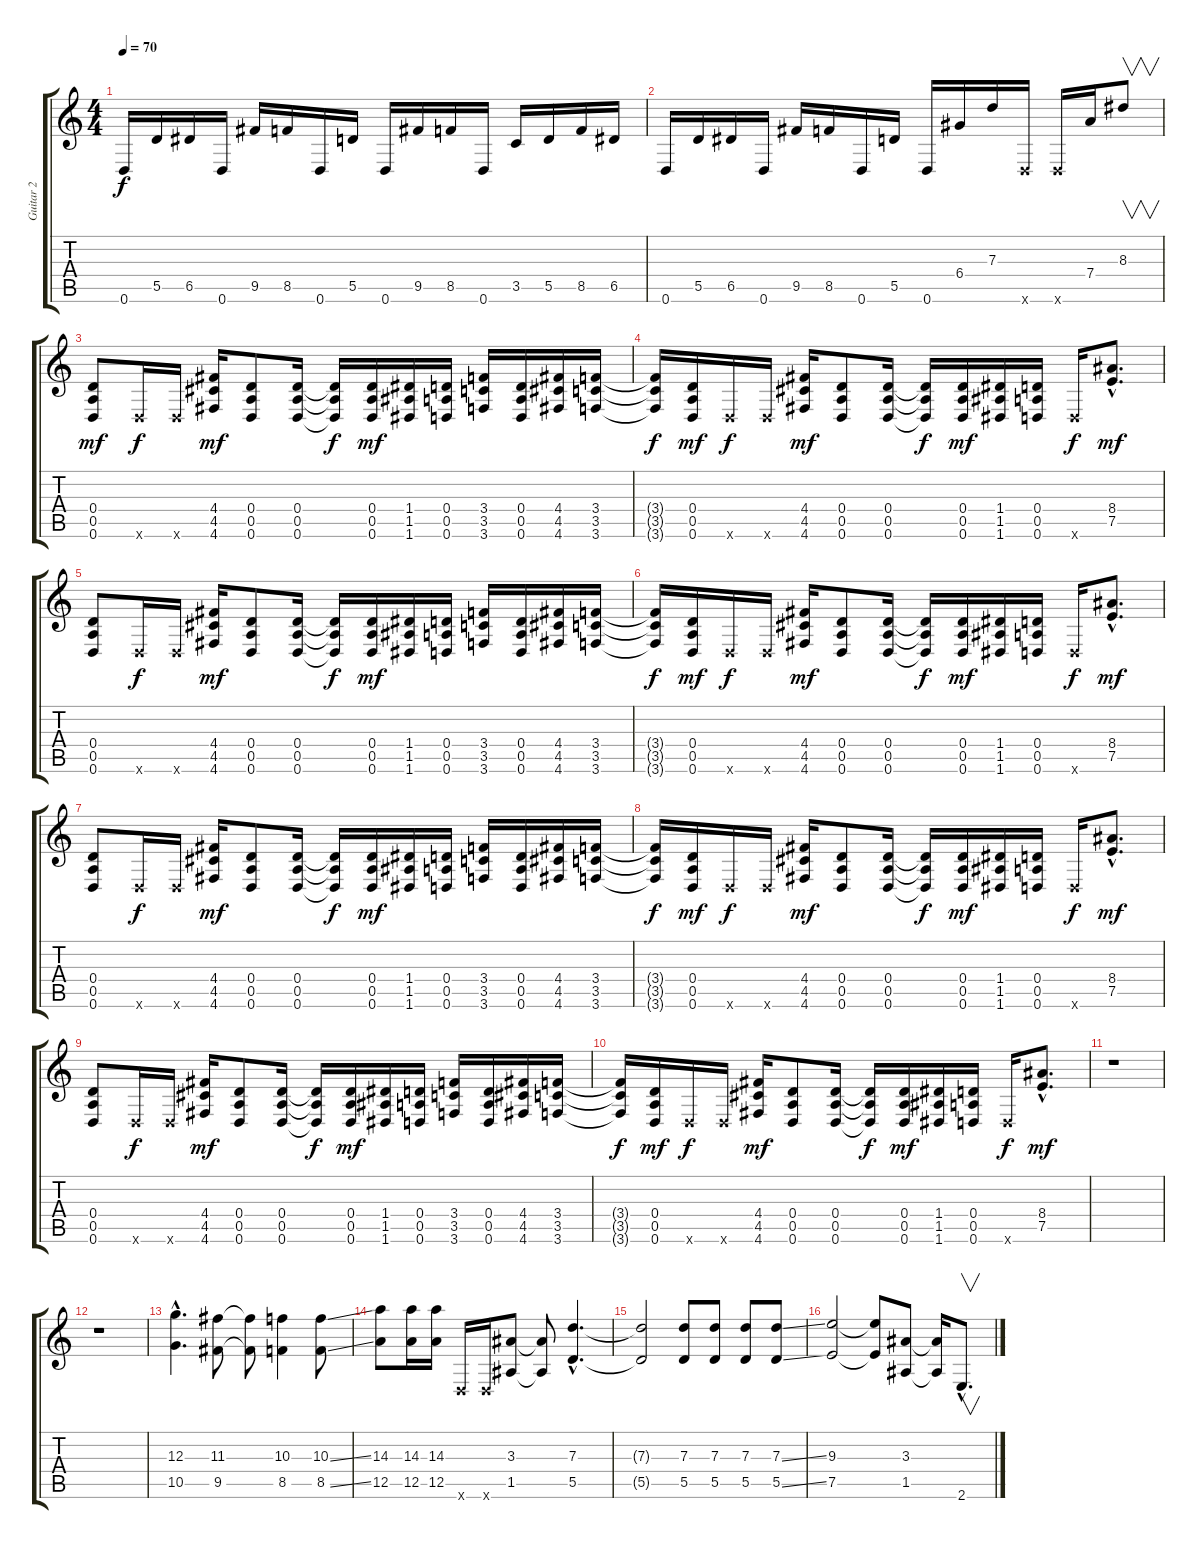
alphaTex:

\track ("Guitar 2" "Guitar 2") {instrument distortionguitar}
\staff {score tabs}
\tuning (E4 B3 G3 D3 A2 D2) {hide}
\ts (4 4)
\tempo 70
\clef g2
\ks c
0.6.16{dy f} 5.5.16 6.5.16 0.6.16 9.5.16 8.5.16 0.6.16 5.5.16 0.6.16 9.5.16 8.5.16 0.6.16 3.5.16 5.5.16 8.5.16 6.5.16 |
0.6.16 5.5.16 6.5.16 0.6.16 9.5.16 8.5.16 0.6.16 5.5.16 0.6.16 6.4.16 7.3.16 0.6{x}.16 0.6{x}.16 7.4.16 8.3.8{v} |
(0.4 0.5 0.6).8{dy mf} 0.6{x}.16{dy f} 0.6{x}.16 (4.4 4.5 4.6).16{dy mf} (0.4 0.5 0.6).8 (0.4 0.5 0.6).16 (0.4{t} 0.5{t} 0.6{t}).16{dy f} (0.4 0.5 0.6).16{dy mf} (1.4 1.5 1.6).16 (0.4 0.5 0.6).16 (3.4 3.5 3.6).16 (0.4 0.5 0.6).16 (4.4 4.5 4.6).16 (3.4 3.5 3.6).16 |
(3.4{t} 3.5{t} 3.6{t}).16{dy f} (0.4 0.5 0.6).16{dy mf} 0.6{x}.16{dy f} 0.6{x}.16 (4.4 4.5 4.6).16{dy mf} (0.4 0.5 0.6).8 (0.4 0.5 0.6).16 (0.4{t} 0.5{t} 0.6{t}).16{dy f} (0.4 0.5 0.6).16{dy mf} (1.4 1.5 1.6).16 (0.4 0.5 0.6).16 0.6{x}.16{dy f} (8.4{hac} 7.5{hac}).8{d dy mf} |
(0.4 0.5 0.6).8 0.6{x}.16{dy f} 0.6{x}.16 (4.4 4.5 4.6).16{dy mf} (0.4 0.5 0.6).8 (0.4 0.5 0.6).16 (0.4{t} 0.5{t} 0.6{t}).16{dy f} (0.4 0.5 0.6).16{dy mf} (1.4 1.5 1.6).16 (0.4 0.5 0.6).16 (3.4 3.5 3.6).16 (0.4 0.5 0.6).16 (4.4 4.5 4.6).16 (3.4 3.5 3.6).16 |
(3.4{t} 3.5{t} 3.6{t}).16{dy f} (0.4 0.5 0.6).16{dy mf} 0.6{x}.16{dy f} 0.6{x}.16 (4.4 4.5 4.6).16{dy mf} (0.4 0.5 0.6).8 (0.4 0.5 0.6).16 (0.4{t} 0.5{t} 0.6{t}).16{dy f} (0.4 0.5 0.6).16{dy mf} (1.4 1.5 1.6).16 (0.4 0.5 0.6).16 0.6{x}.16{dy f} (8.4{hac} 7.5{hac}).8{d dy mf} |
(0.4 0.5 0.6).8 0.6{x}.16{dy f} 0.6{x}.16 (4.4 4.5 4.6).16{dy mf} (0.4 0.5 0.6).8 (0.4 0.5 0.6).16 (0.4{t} 0.5{t} 0.6{t}).16{dy f} (0.4 0.5 0.6).16{dy mf} (1.4 1.5 1.6).16 (0.4 0.5 0.6).16 (3.4 3.5 3.6).16 (0.4 0.5 0.6).16 (4.4 4.5 4.6).16 (3.4 3.5 3.6).16 |
(3.4{t} 3.5{t} 3.6{t}).16{dy f} (0.4 0.5 0.6).16{dy mf} 0.6{x}.16{dy f} 0.6{x}.16 (4.4 4.5 4.6).16{dy mf} (0.4 0.5 0.6).8 (0.4 0.5 0.6).16 (0.4{t} 0.5{t} 0.6{t}).16{dy f} (0.4 0.5 0.6).16{dy mf} (1.4 1.5 1.6).16 (0.4 0.5 0.6).16 0.6{x}.16{dy f} (8.4{hac} 7.5{hac}).8{d dy mf} |
(0.4 0.5 0.6).8 0.6{x}.16{dy f} 0.6{x}.16 (4.4 4.5 4.6).16{dy mf} (0.4 0.5 0.6).8 (0.4 0.5 0.6).16 (0.4{t} 0.5{t} 0.6{t}).16{dy f} (0.4 0.5 0.6).16{dy mf} (1.4 1.5 1.6).16 (0.4 0.5 0.6).16 (3.4 3.5 3.6).16 (0.4 0.5 0.6).16 (4.4 4.5 4.6).16 (3.4 3.5 3.6).16 |
(3.4{t} 3.5{t} 3.6{t}).16{dy f} (0.4 0.5 0.6).16{dy mf} 0.6{x}.16{dy f} 0.6{x}.16 (4.4 4.5 4.6).16{dy mf} (0.4 0.5 0.6).8 (0.4 0.5 0.6).16 (0.4{t} 0.5{t} 0.6{t}).16{dy f} (0.4 0.5 0.6).16{dy mf} (1.4 1.5 1.6).16 (0.4 0.5 0.6).16 0.6{x}.16{dy f} (8.4{hac} 7.5{hac}).8{d dy mf} |
r.1 |
r.1 |
(12.3{hac} 10.5{hac}).4{d} (11.3 9.5).8 (11.3{t} 9.5{t}).8 (10.3 8.5).4 (10.3{ss} 8.5{ss}).8 |
(14.3 12.5).8 (14.3 12.5).16 (14.3 12.5).16 0.6{x}.16 0.6{x}.16 (3.3 1.5).8 (3.3{t} 1.5{t}).8 (7.3{hac} 5.5{hac}).4{d} |
(7.3{t} 5.5{t}).2 (7.3 5.5).8 (7.3 5.5).8 (7.3 5.5).8 (7.3{ss} 5.5{ss}).8 |
(9.3 7.5).2 (9.3{t} 7.5{t}).8 (3.3 1.5).8 (3.3{t} 1.5{t}).16 2.6{hac}.8{v d}
